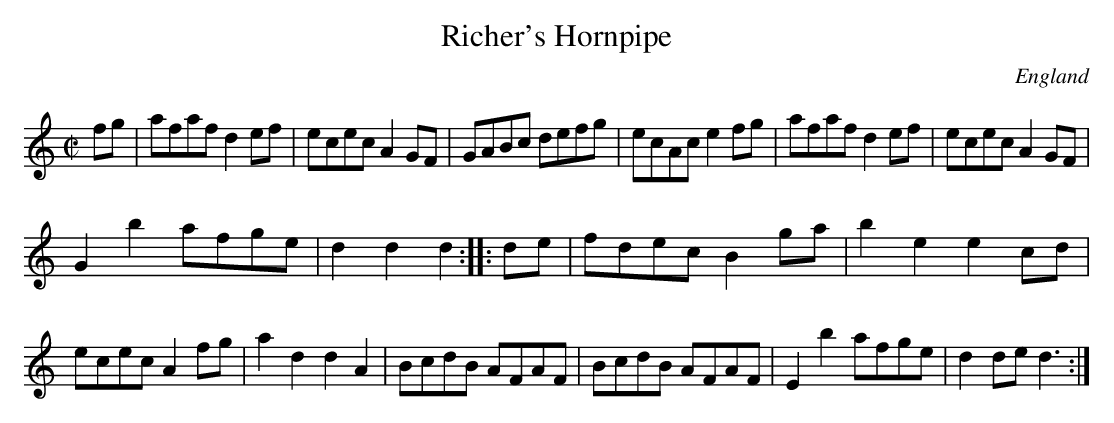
X:1
T:Richer's Hornpipe
M:C|
O:England
K:C
fg|\
afaf d2ef |ecec A2GF |GABc defg |ecAc e2fg |\
afaf d2ef |ecec A2GF |
G2b2 afge |d2d2d2 ::\
de|\
fdec B2ga |b2e2e2cd  |
ececA2fg  |a2d2d2A2 |\
BcdB AFAF |BcdB AFAF |E2b2 afge |d2ded3:|
